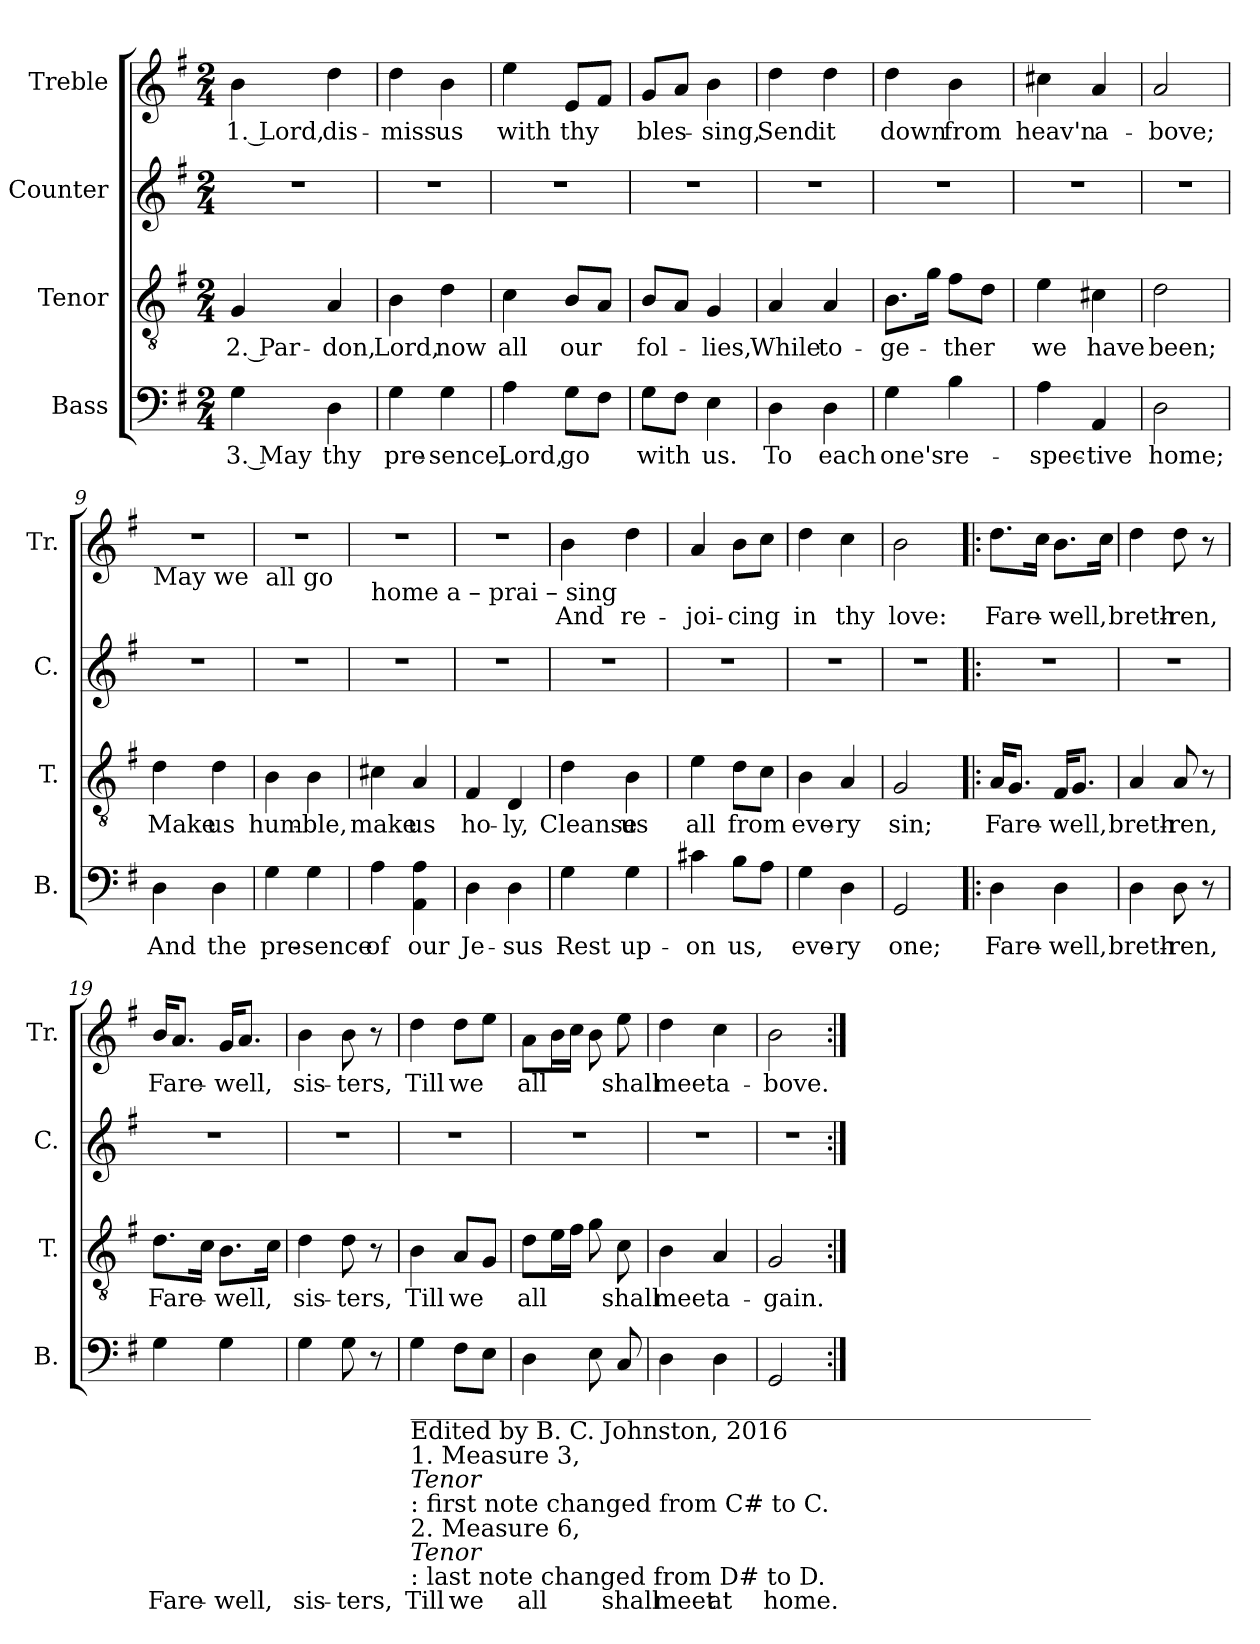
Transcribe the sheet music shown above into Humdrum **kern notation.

**kern	**text	**kern	**text	**kern	**kern	**text
*part4	*part4	*part3	*part3	*part2	*part1	*part1
*staff4	*staff4	*staff3	*staff3	*staff2	*staff1	*staff1
*I"Bass	*	*I"Tenor	*	*I"Counter	*I"Treble	*
*I'B.	*	*I'T.	*	*I'C.	*I'Tr.	*
*clefF4	*	*clefGv2	*	*clefG2	*clefG2	*
*k[f#]	*	*k[f#]	*	*k[f#]	*k[f#]	*
*M2/4	*	*M2/4	*	*M2/4	*M2/4	*
*MM100	*	*MM100	*	*MM100	*MM100	*
=1	=1	=1	=1	=1	=1	=1
4G\	3. May	4G/	2. Par-	2r	4b\	1. Lord,
4D\	thy	4A/	-don,	.	4dd\	dis-
=2	=2	=2	=2	=2	=2	=2
4G\	pre-	4B\	Lord,	2r	4dd\	-miss
4G\	-sence,	4d\	now	.	4b\	us
=3	=3	=3	=3	=3	=3	=3
4A\	Lord,	4c\	all	2r	4ee\	with
8G\L	go	8B/L	our	.	8e/L	thy
8F#\J	.	8A/J	.	.	8f#/J	.
=4	=4	=4	=4	=4	=4	=4
8G\L	with	8B/L	fol-	2r	8g/L	bles-
8F#\J	.	8A/J	.	.	8a/J	.
4E\	us.	4G/	-lies,	.	4b\	-sing,
=5	=5	=5	=5	=5	=5	=5
4D\	To	4A/	While	2r	4dd\	Send
4D\	each	4A/	to-	.	4dd\	it
=6	=6	=6	=6	=6	=6	=6
4G\	one's	8.B\L	-ge-	2r	4dd\	down
.	.	16g\Jk	.	.	.	.
4B\	re-	8f#\L	-ther	.	4b\	from
.	.	8d\J	.	.	.	.
=7	=7	=7	=7	=7	=7	=7
4A\	-spec-	4e\	we	2r	4cc#X\	heav'n
4AA/	-tive	4c#X\	have	.	4a/	a-
=8	=8	=8	=8	=8	=8	=8
2D\	home;	2d\	been;	2r	2a/	-bove;
=9	=9	=9	=9	=9	=9	=9
!	!	!	!	!	!LO:TX:b:t=May   we	!
4D\	And	4d\	Make	2r	2r	.
4D\	the	4d\	us	.	.	.
=10	=10	=10	=10	=10	=10	=10
!	!	!	!	!	!LO:TX:b:t=all       go	!
4G\	pre-	4B\	hum-	2r	2r	.
4G\	-sence	4B\	-ble,	.	.	.
!!LO:LB:g=z
=11	=11	=11	=11	=11	=11	=11
!	!	!	!	!	!LO:TX:b:t=home   a – prai – sing	!
4A\	of	4c#X\	make	2r	2r	.
4AA\ 4A\	our	4A/	us	.	.	.
=12	=12	=12	=12	=12	=12	=12
4D\	Je-	4F#/	ho-	2r	2r	.
4D\	-sus	4D/	-ly,	.	.	.
=13	=13	=13	=13	=13	=13	=13
4G\	Rest	4d\	Cleanse	2r	4b\	And
4G\	up-	4B\	us	.	4dd\	re-
=14	=14	=14	=14	=14	=14	=14
4c#X\	-on	4e\	all	2r	4a/	-joi-
8B\L	us,	8d\L	from	.	8b\L	-cing
8A\J	.	8c\J	.	.	8cc\J	.
=15	=15	=15	=15	=15	=15	=15
4G\	eve-	4B\	eve-	2r	4dd\	in
4D\	-ry	4A/	-ry	.	4cc\	thy
=16	=16	=16	=16	=16	=16	=16
2GG/	one;	2G/	sin;	2r	2b\	love:
=17!|:	=17!|:	=17!|:	=17!|:	=17!|:	=17!|:	=17!|:
4D\	Fare-	16A/KL	Fare-	2r	8.dd\L	Fare-
.	.	8.G/J	.	.	.	.
.	.	.	.	.	16cc\Jk	.
4D\	-well,	16F#/KL	-well,	.	8.b\L	-well,
.	.	8.G/J	.	.	.	.
.	.	.	.	.	16cc\Jk	.
=18	=18	=18	=18	=18	=18	=18
4D\	breth-	4A/	breth-	2r	4dd\	breth-
8D\	-ren,	8A/	-ren,	.	8dd\	-ren,
8r	.	8r	.	.	8r	.
=19	=19	=19	=19	=19	=19	=19
4G\	Fare-	8.d\L	Fare-	2r	16b/KL	Fare-
.	.	.	.	.	8.a/J	.
.	.	16c\Jk	.	.	.	.
4G\	-well,	8.B\L	-well,	.	16g/KL	-well,
.	.	.	.	.	8.a/J	.
.	.	16c\Jk	.	.	.	.
=20	=20	=20	=20	=20	=20	=20
4G\	sis-	4d\	sis-	2r	4b\	sis-
8G\	-ters,	8d\	-ters,	.	8b\	-ters,
8r	.	8r	.	.	8r	.
!!LO:LB:g=z
=21	=21	=21	=21	=21	=21	=21
!LO:TX:b:t=________________________________________________________	!	!	!	!	!	!
!LO:TX:b:t=Edited by B. C. Johnston, 2016	!	!	!	!	!	!
!LO:TX:b:t=1. Measure 3,	!	!	!	!	!	!
!LO:TX:b:i:t=Tenor	!	!	!	!	!	!
!LO:TX:b:t=&colon; first note changed from C# to C.	!	!	!	!	!	!
!LO:TX:b:t=2. Measure 6,	!	!	!	!	!	!
!LO:TX:b:i:t=Tenor	!	!	!	!	!	!
!LO:TX:b:t=&colon; last note changed from D# to D.	!	!	!	!	!	!
4G\	Till	4B\	Till	2r	4dd\	Till
8F#\L	we	8A/L	we	.	8dd\L	we
8E\J	.	8G/J	.	.	8ee\J	.
=22	=22	=22	=22	=22	=22	=22
4D\	all	8d\L	all	2r	8a\L	all
.	.	16e\L	.	.	16b\L	.
.	.	16f#\JJ	.	.	16cc\JJ	.
8E\	.	8g\	.	.	8b\	.
8C/	shall	8c\	shall	.	8ee\	shall
=23	=23	=23	=23	=23	=23	=23
4D\	meet	4B\	meet	2r	4dd\	meet
4D\	at	4A/	a-	.	4cc\	a-
=24	=24	=24	=24	=24	=24	=24
2GG/	home.	2G/	-gain.	2r	2b\	-bove.
=:|!	=:|!	=:|!	=:|!	=:|!	=:|!	=:|!
*-	*-	*-	*-	*-	*-	*-
